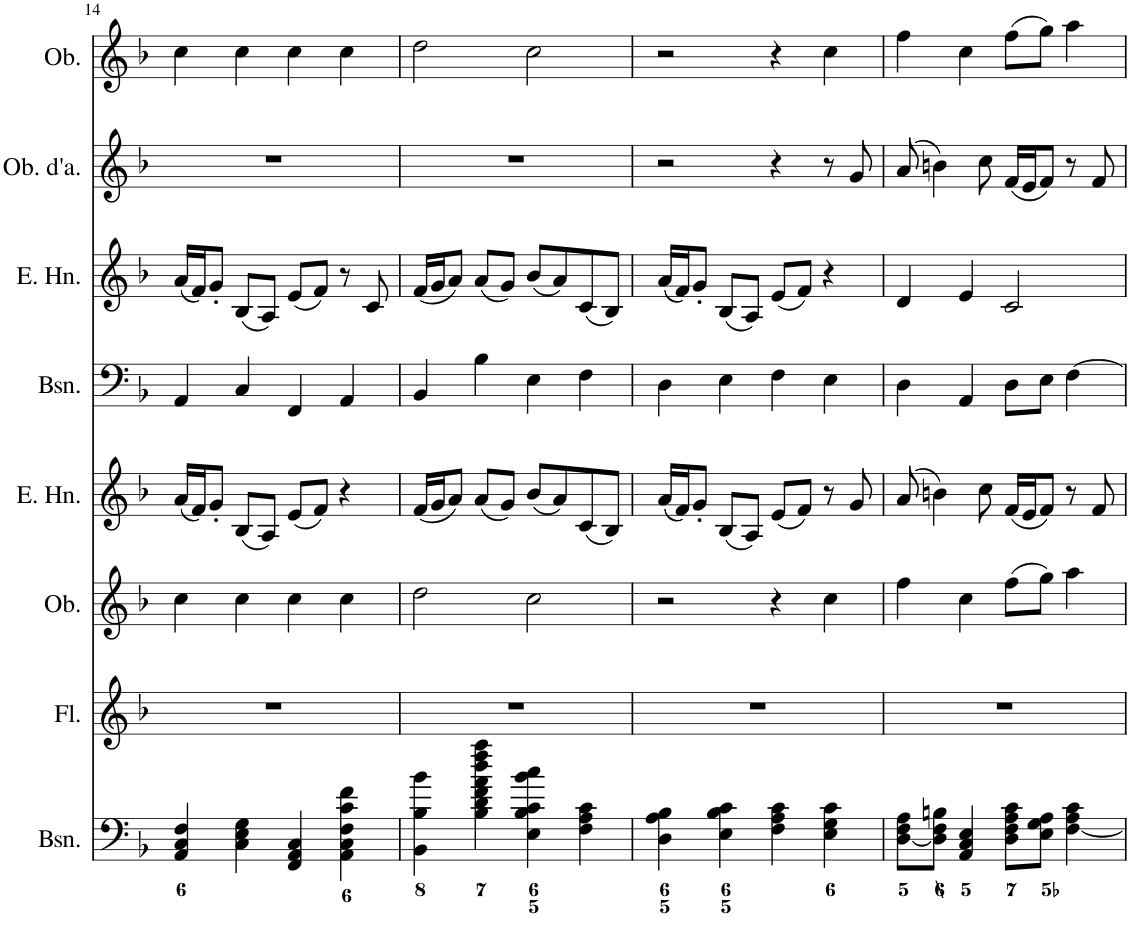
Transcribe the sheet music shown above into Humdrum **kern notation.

**kern	**kern	**kern	**kern	**kern	**kern	**kern	**kern
*part8	*part7	*part6	*part5	*part4	*part3	*part2	*part1
*staff8	*staff7	*staff6	*staff5	*staff4	*staff3	*staff2	*staff1
*I"Bassoon	*I"Flute	*I"Oboe	*I"English Horn	*I"Bassoon	*I"English Horn	*I"Oboe d'amore	*I"Oboe
*I'Bsn.	*I'Fl.	*I'Ob.	*I'E. Hn.	*I'Bsn.	*I'E. Hn.	*I'Ob. d'a.	*I'Ob.
!!LO:PB:g=z
*clefF4	*clefG2	*clefG2	*clefG2	*clefF4	*clefG2	*clefG2	*clefG2
*	*	*	*ITrd4c7	*	*ITrd4c7	*	*
*k[b-]	*k[b-]	*k[b-]	*k[b-]	*k[b-]	*k[b-]	*k[b-]	*k[b-]
*M4/4	*M4/4	*M4/4	*M4/4	*M4/4	*M4/4	*M4/4	*M4/4
*met(c)	*met(c)	*met(c)	*met(c)	*met(c)	*met(c)	*met(c)	*met(c)
=14	=14	=14	=14	=14	=14	=14	=14
4AA/ 4C/ 4F/	1r	4cc\	(16a/LL	4AA/	(16a/LL	1r	4cc\
.	.	.	16f/J)	.	16f/J)	.	.
.	.	.	8g'/J	.	8g'/J	.	.
4C\ 4E\ 4G\	.	4cc\	(8B-/L	4C/	(8B-/L	.	4cc\
.	.	.	8A/J)	.	8A/J)	.	.
4FF/ 4AA/ 4C/	.	4cc\	(8e/L	4FF/	(8e/L	.	4cc\
.	.	.	8f/J)	.	8f/J)	.	.
4AA\ 4C\ 4F\ 4c\ 4f\	.	4cc\	4r	4AA/	8r	.	4cc\
.	.	.	.	.	8c/	.	.
=15	=15	=15	=15	=15	=15	=15	=15
4BB-\ 4B-\ 4b-\	1r	2dd\	(16f/LL	4BB-/	(16f/LL	1r	2dd\
.	.	.	16g/J	.	16g/J	.	.
.	.	.	8a/J)	.	8a/J)	.	.
4B-\ 4d\ 4f\ 4a\ 4dd\ 4ff\ 4aa\	.	.	(8a/L	4B-\	(8a/L	.	.
.	.	.	8g/J)	.	8g/J)	.	.
4E\ 4B-\ 4c\ 4b-\ 4cc\	.	2cc\	(8b-/L	4E\	(8b-/L	.	2cc\
.	.	.	8a/)	.	8a/)	.	.
4F\ 4A\ 4c\	.	.	(8c/	4F\	(8c/	.	.
.	.	.	8B-/J)	.	8B-/J)	.	.
=16	=16	=16	=16	=16	=16	=16	=16
4D\ 4A\ 4B-\	1r	2r	(16a/LL	4D\	(16a/LL	2r	2r
.	.	.	16f/J)	.	16f/J)	.	.
.	.	.	8g'/J	.	8g'/J	.	.
4E\ 4B-\ 4c\	.	.	(8B-/L	4E\	(8B-/L	.	.
.	.	.	8A/J)	.	8A/J)	.	.
4F\ 4A\ 4c\	.	4r	(8e/L	4F\	(8e/L	4r	4r
.	.	.	8f/J)	.	8f/J)	.	.
4E\ 4G\ 4c\	.	4cc\	8r	4E\	4r	8r	4cc\
.	.	.	8g/	.	.	8g/	.
=17	=17	=17	=17	=17	=17	=17	=17
[8D\ 8F\ 8A\L	1r	4ff\	(8a/	4D\	4d/	(8a/	4ff\
8D\] 8F\ 8Bn\J	.	.	4bn\)	.	.	4bn\)	.
4AA/ 4C/ 4E/	.	4cc\	.	4AA/	4e/	.	4cc\
.	.	.	8cc\	.	.	8cc\	.
8D\ 8F\ 8A\ 8c\L	.	(8ff\L	(16f/LL	8D\L	2c/	(16f/LL	(8ff\L
.	.	.	16e/J	.	.	16e/J	.
8E\ 8G\ 8A\J	.	8gg\J)	8f/J)	8E\J	.	8f/J)	8gg\J)
[4F\ 4A\ 4c\	.	4aa\	8r	[4F\	.	8r	4aa\
.	.	.	8f/	.	.	8f/	.
=	=	=	=	=	=	=	=
*-	*-	*-	*-	*-	*-	*-	*-
